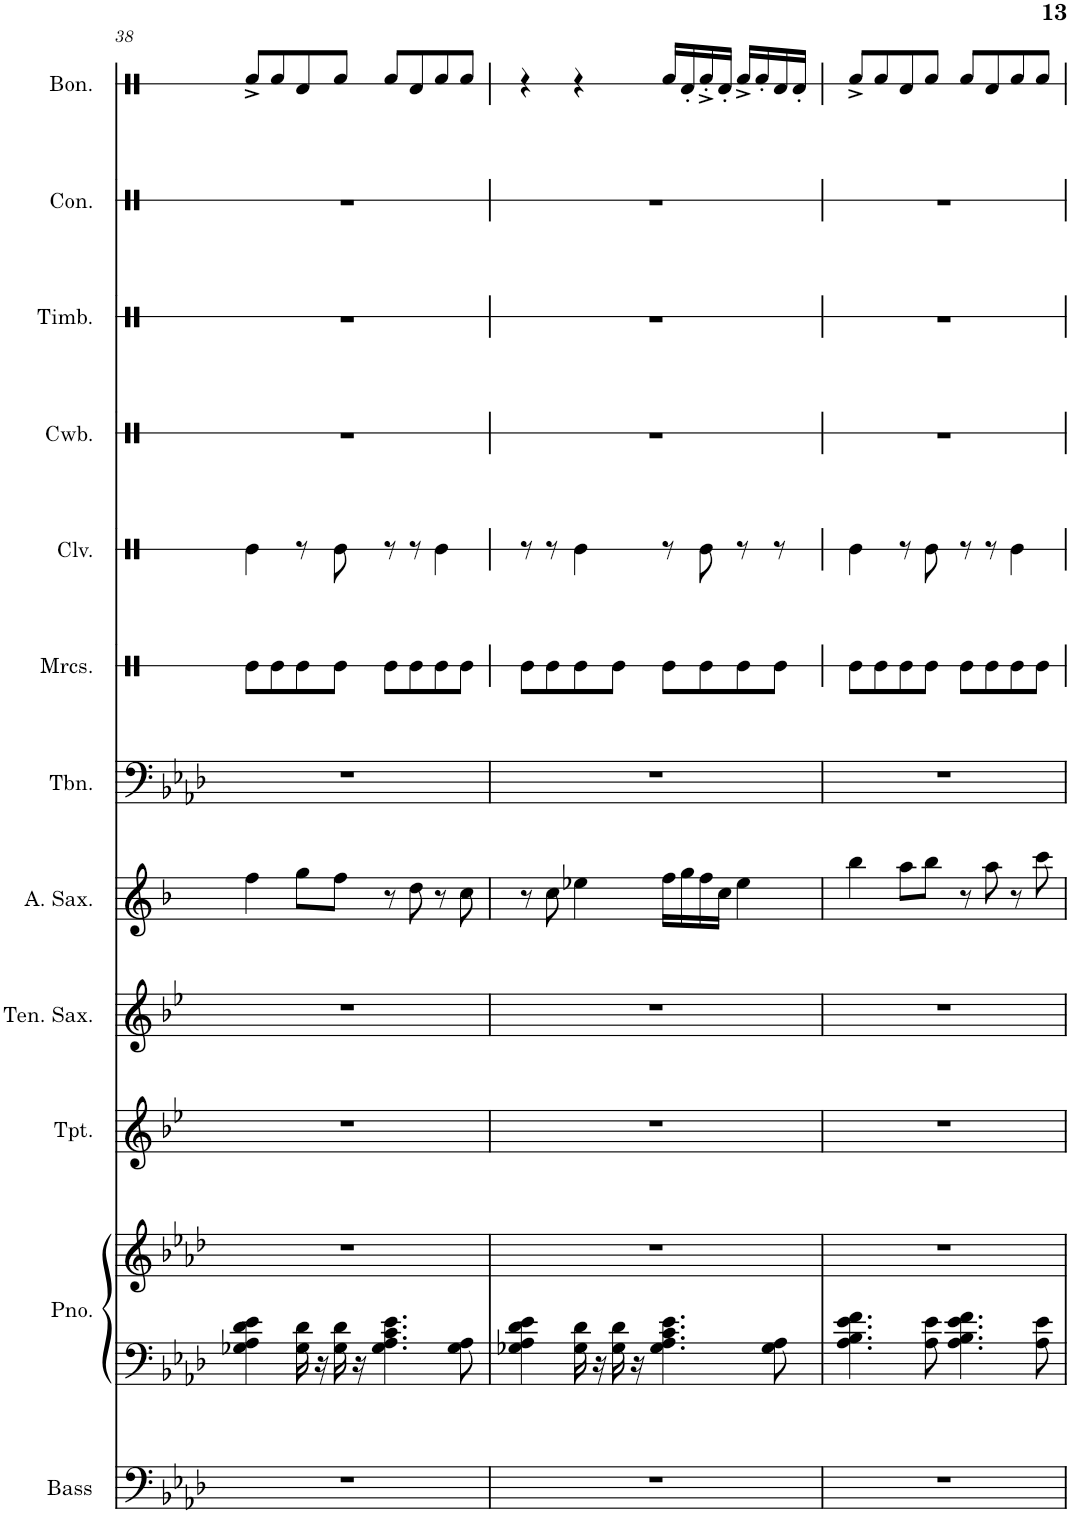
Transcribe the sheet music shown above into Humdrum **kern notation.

**kern	**kern	**kern	**kern	**kern	**kern	**kern	**kern	**kern	**kern	**kern	**kern	**kern
*part12	*part11	*part11	*part10	*part9	*part8	*part7	*part6	*part5	*part4	*part3	*part2	*part1
*staff13	*staff12	*staff11	*staff10	*staff9	*staff8	*staff7	*staff6	*staff5	*staff4	*staff3	*staff2	*staff1
*I"4-string Bass Guitar	*I"Piano	*	*I"Trumpet in Bb	*I"Tenor Saxophone	*I"Alto Saxophone	*I"Trombone	*I"Maracas	*I"Claves	*I"Cowbell	*I"Timbales	*I"Congas	*I"Bongos
*I'Bass	*I'Pno.	*	*I'Tpt.	*I'Ten. Sax.	*I'A. Sax.	*I'Tbn.	*I'Mrcs.	*I'Clv.	*I'Cwb.	*I'Timb.	*I'Con.	*I'Bon.
!!LO:PB:g=z
*clefF4	*clefF4	*clefG2	*clefG2	*clefG2	*clefG2	*clefF4	*clefX	*clefX	*clefX	*clefX	*clefX	*clefX
*Trd7c12	*	*	*Trd1c2	*Trd8c14	*Trd5c9	*	*	*	*	*	*	*
*k[b-e-a-d-]	*k[b-e-a-d-]	*k[b-e-a-d-]	*k[b-e-]	*k[b-e-]	*k[b-]	*k[b-e-a-d-]	*k[]	*k[]	*k[]	*k[]	*k[]	*k[]
*M4/4	*M4/4	*M4/4	*M4/4	*M4/4	*M4/4	*M4/4	*M4/4	*M4/4	*M4/4	*M4/4	*M4/4	*M4/4
=38	=38	=38	=38	=38	=38	=38	=38	=38	=38	=38	=38	=38
1r	4G-X\ 4A-\ 4d-\ 4e-\	1r	1r	1r	4ff\	1r	8Re\L	4Re\	1r	1r	1r	8Rf^/L
.	.	.	.	.	.	.	8Re\	.	.	.	.	8Rf/
.	16G-\ 16d-\	.	.	.	8gg\L	.	8Re\	8r	.	.	.	8Rd/
.	16r	.	.	.	.	.	.	.	.	.	.	.
.	16G-\ 16d-\	.	.	.	8ff\J	.	8Re\J	8Re\	.	.	.	8Rf/J
.	16r	.	.	.	.	.	.	.	.	.	.	.
.	4.G-\ 4.A-\ 4.c\ 4.e-\	.	.	.	8r	.	8Re\L	8r	.	.	.	8Rf/L
.	.	.	.	.	8dd\	.	8Re\	8r	.	.	.	8Rd/
.	.	.	.	.	8r	.	8Re\	4Re\	.	.	.	8Rf/
.	8G-\ 8A-\	.	.	.	8cc\	.	8Re\J	.	.	.	.	8Rf/J
=39	=39	=39	=39	=39	=39	=39	=39	=39	=39	=39	=39	=39
1r	4G-X\ 4A-\ 4d-\ 4e-\	1r	1r	1r	8r	1r	8Re\L	8r	1r	1r	1r	4r
.	.	.	.	.	8cc\	.	8Re\	8r	.	.	.	.
.	16G-\ 16d-\	.	.	.	4ee-X\	.	8Re\	4Re\	.	.	.	4r
.	16r	.	.	.	.	.	.	.	.	.	.	.
.	16G-\ 16d-\	.	.	.	.	.	8Re\J	.	.	.	.	.
.	16r	.	.	.	.	.	.	.	.	.	.	.
.	4.G-\ 4.A-\ 4.c\ 4.e-\	.	.	.	16ff\LL	.	8Re\L	8r	.	.	.	16Rf/LL
.	.	.	.	.	16gg\	.	.	.	.	.	.	16Rd'/
.	.	.	.	.	16ff\	.	8Re\	8Re\	.	.	.	16Rf'^/
.	.	.	.	.	16cc\JJ	.	.	.	.	.	.	16Rd'/JJ
.	.	.	.	.	4ee-\	.	8Re\	8r	.	.	.	16Rf^/LL
.	.	.	.	.	.	.	.	.	.	.	.	16Rf'/
.	8G-\ 8A-\	.	.	.	.	.	8Re\J	8r	.	.	.	16Rd/
.	.	.	.	.	.	.	.	.	.	.	.	16Rd'/JJ
=40	=40	=40	=40	=40	=40	=40	=40	=40	=40	=40	=40	=40
1r	4.A-\ 4.B-\ 4.e-\ 4.f\	1r	1r	1r	4bb-\	1r	8Re\L	4Re\	1r	1r	1r	8Rf^/L
.	.	.	.	.	.	.	8Re\	.	.	.	.	8Rf/
.	.	.	.	.	8aa\L	.	8Re\	8r	.	.	.	8Rd/
.	8A-\ 8e-\	.	.	.	8bb-\J	.	8Re\J	8Re\	.	.	.	8Rf/J
.	4.A-\ 4.B-\ 4.e-\ 4.f\	.	.	.	8r	.	8Re\L	8r	.	.	.	8Rf/L
.	.	.	.	.	8aa\	.	8Re\	8r	.	.	.	8Rd/
.	.	.	.	.	8r	.	8Re\	4Re\	.	.	.	8Rf/
.	8A-\ 8e-\	.	.	.	8ccc\	.	8Re\J	.	.	.	.	8Rf/J
=	=	=	=	=	=	=	=	=	=	=	=	=
*-	*-	*-	*-	*-	*-	*-	*-	*-	*-	*-	*-	*-
